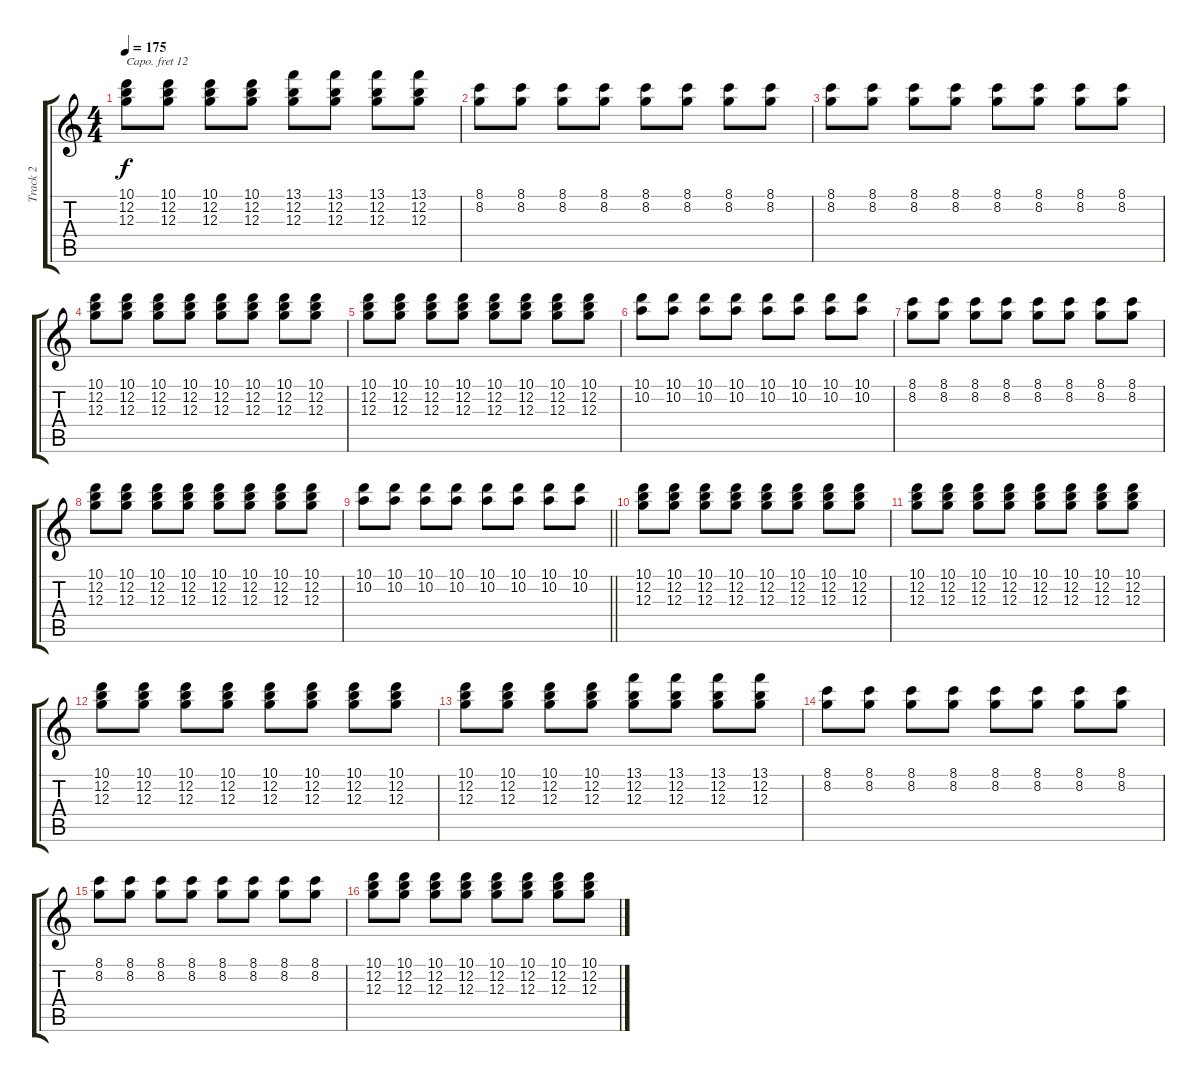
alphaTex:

\track ("Track 2" "Track 2") {instrument acousticgrandpiano}
\staff {score tabs}
\capo 12
\tuning (E4 B3 G3 D3 A2 E2) {hide}
\ts (4 4)
\tempo 175
\clef g2
\ks c
(10.1 12.2 12.3).8{dy f} (10.1 12.2 12.3).8 (10.1 12.2 12.3).8 (10.1 12.2 12.3).8 (13.1 12.2 12.3).8 (13.1 12.2 12.3).8 (13.1 12.2 12.3).8 (13.1 12.2 12.3).8 |
(8.1 8.2).8 (8.1 8.2).8 (8.1 8.2).8 (8.1 8.2).8 (8.1 8.2).8 (8.1 8.2).8 (8.1 8.2).8 (8.1 8.2).8 |
(8.1 8.2).8 (8.1 8.2).8 (8.1 8.2).8 (8.1 8.2).8 (8.1 8.2).8 (8.1 8.2).8 (8.1 8.2).8 (8.1 8.2).8 |
(10.1 12.2 12.3).8 (10.1 12.2 12.3).8 (10.1 12.2 12.3).8 (10.1 12.2 12.3).8 (10.1 12.2 12.3).8 (10.1 12.2 12.3).8 (10.1 12.2 12.3).8 (10.1 12.2 12.3).8 |
(10.1 12.2 12.3).8 (10.1 12.2 12.3).8 (10.1 12.2 12.3).8 (10.1 12.2 12.3).8 (10.1 12.2 12.3).8 (10.1 12.2 12.3).8 (10.1 12.2 12.3).8 (10.1 12.2 12.3).8 |
(10.1 10.2).8 (10.1 10.2).8 (10.1 10.2).8 (10.1 10.2).8 (10.1 10.2).8 (10.1 10.2).8 (10.1 10.2).8 (10.1 10.2).8 |
(8.1 8.2).8 (8.1 8.2).8 (8.1 8.2).8 (8.1 8.2).8 (8.1 8.2).8 (8.1 8.2).8 (8.1 8.2).8 (8.1 8.2).8 |
(10.1 12.2 12.3).8 (10.1 12.2 12.3).8 (10.1 12.2 12.3).8 (10.1 12.2 12.3).8 (10.1 12.2 12.3).8 (10.1 12.2 12.3).8 (10.1 12.2 12.3).8 (10.1 12.2 12.3).8 |
\barLineRight lightlight
(10.1 10.2).8 (10.1 10.2).8 (10.1 10.2).8 (10.1 10.2).8 (10.1 10.2).8 (10.1 10.2).8 (10.1 10.2).8 (10.1 10.2).8 |
(10.1 12.2 12.3).8 (10.1 12.2 12.3).8 (10.1 12.2 12.3).8 (10.1 12.2 12.3).8 (10.1 12.2 12.3).8 (10.1 12.2 12.3).8 (10.1 12.2 12.3).8 (10.1 12.2 12.3).8 |
(10.1 12.2 12.3).8 (10.1 12.2 12.3).8 (10.1 12.2 12.3).8 (10.1 12.2 12.3).8 (10.1 12.2 12.3).8 (10.1 12.2 12.3).8 (10.1 12.2 12.3).8 (10.1 12.2 12.3).8 |
(10.1 12.2 12.3).8 (10.1 12.2 12.3).8 (10.1 12.2 12.3).8 (10.1 12.2 12.3).8 (10.1 12.2 12.3).8 (10.1 12.2 12.3).8 (10.1 12.2 12.3).8 (10.1 12.2 12.3).8 |
(10.1 12.2 12.3).8 (10.1 12.2 12.3).8 (10.1 12.2 12.3).8 (10.1 12.2 12.3).8 (13.1 12.2 12.3).8 (13.1 12.2 12.3).8 (13.1 12.2 12.3).8 (13.1 12.2 12.3).8 |
(8.1 8.2).8 (8.1 8.2).8 (8.1 8.2).8 (8.1 8.2).8 (8.1 8.2).8 (8.1 8.2).8 (8.1 8.2).8 (8.1 8.2).8 |
(8.1 8.2).8 (8.1 8.2).8 (8.1 8.2).8 (8.1 8.2).8 (8.1 8.2).8 (8.1 8.2).8 (8.1 8.2).8 (8.1 8.2).8 |
(10.1 12.2 12.3).8 (10.1 12.2 12.3).8 (10.1 12.2 12.3).8 (10.1 12.2 12.3).8 (10.1 12.2 12.3).8 (10.1 12.2 12.3).8 (10.1 12.2 12.3).8 (10.1 12.2 12.3).8
